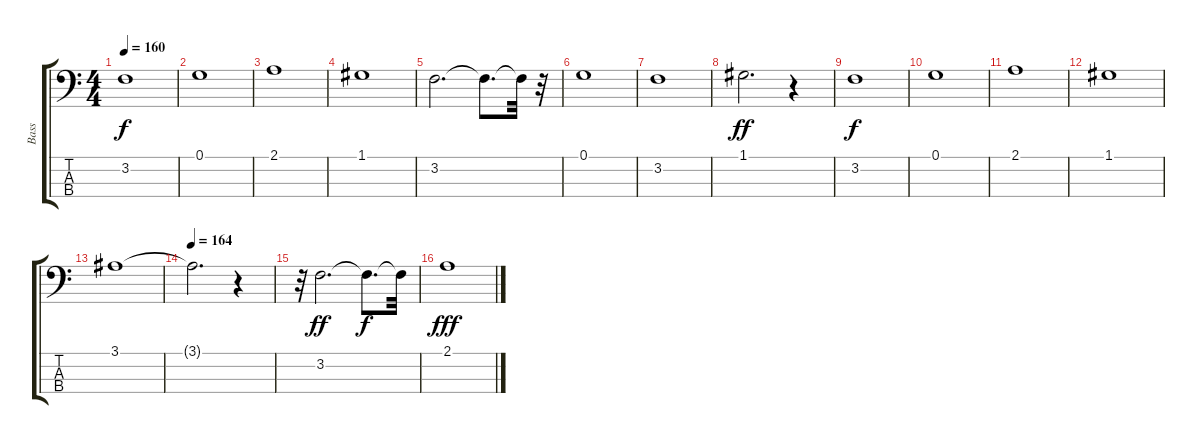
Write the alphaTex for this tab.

\track ("Bass" "Bass") {instrument electricbassfinger}
\staff {score tabs}
\tuning (G2 D2 A1 E1) {hide}
\ts (4 4)
\tempo 160
\clef f4
\ks c
3.2.1{dy f} |
0.1.1 |
2.1.1 |
1.1.1 |
3.2.2{d} 3.2{t}.8{d} 3.2{t}.32 r.32 |
0.1.1 |
3.2.1 |
1.1.2{d dy ff} r.4 |
3.2.1{dy f} |
0.1.1 |
2.1.1 |
1.1.1 |
3.1.1 |
\tempo 164
3.1{t}.2{d} r.4 |
r.32 3.2.2{d dy ff} 3.2{t}.8{d dy f} 3.2{t}.32 |
2.1.1{dy fff}
